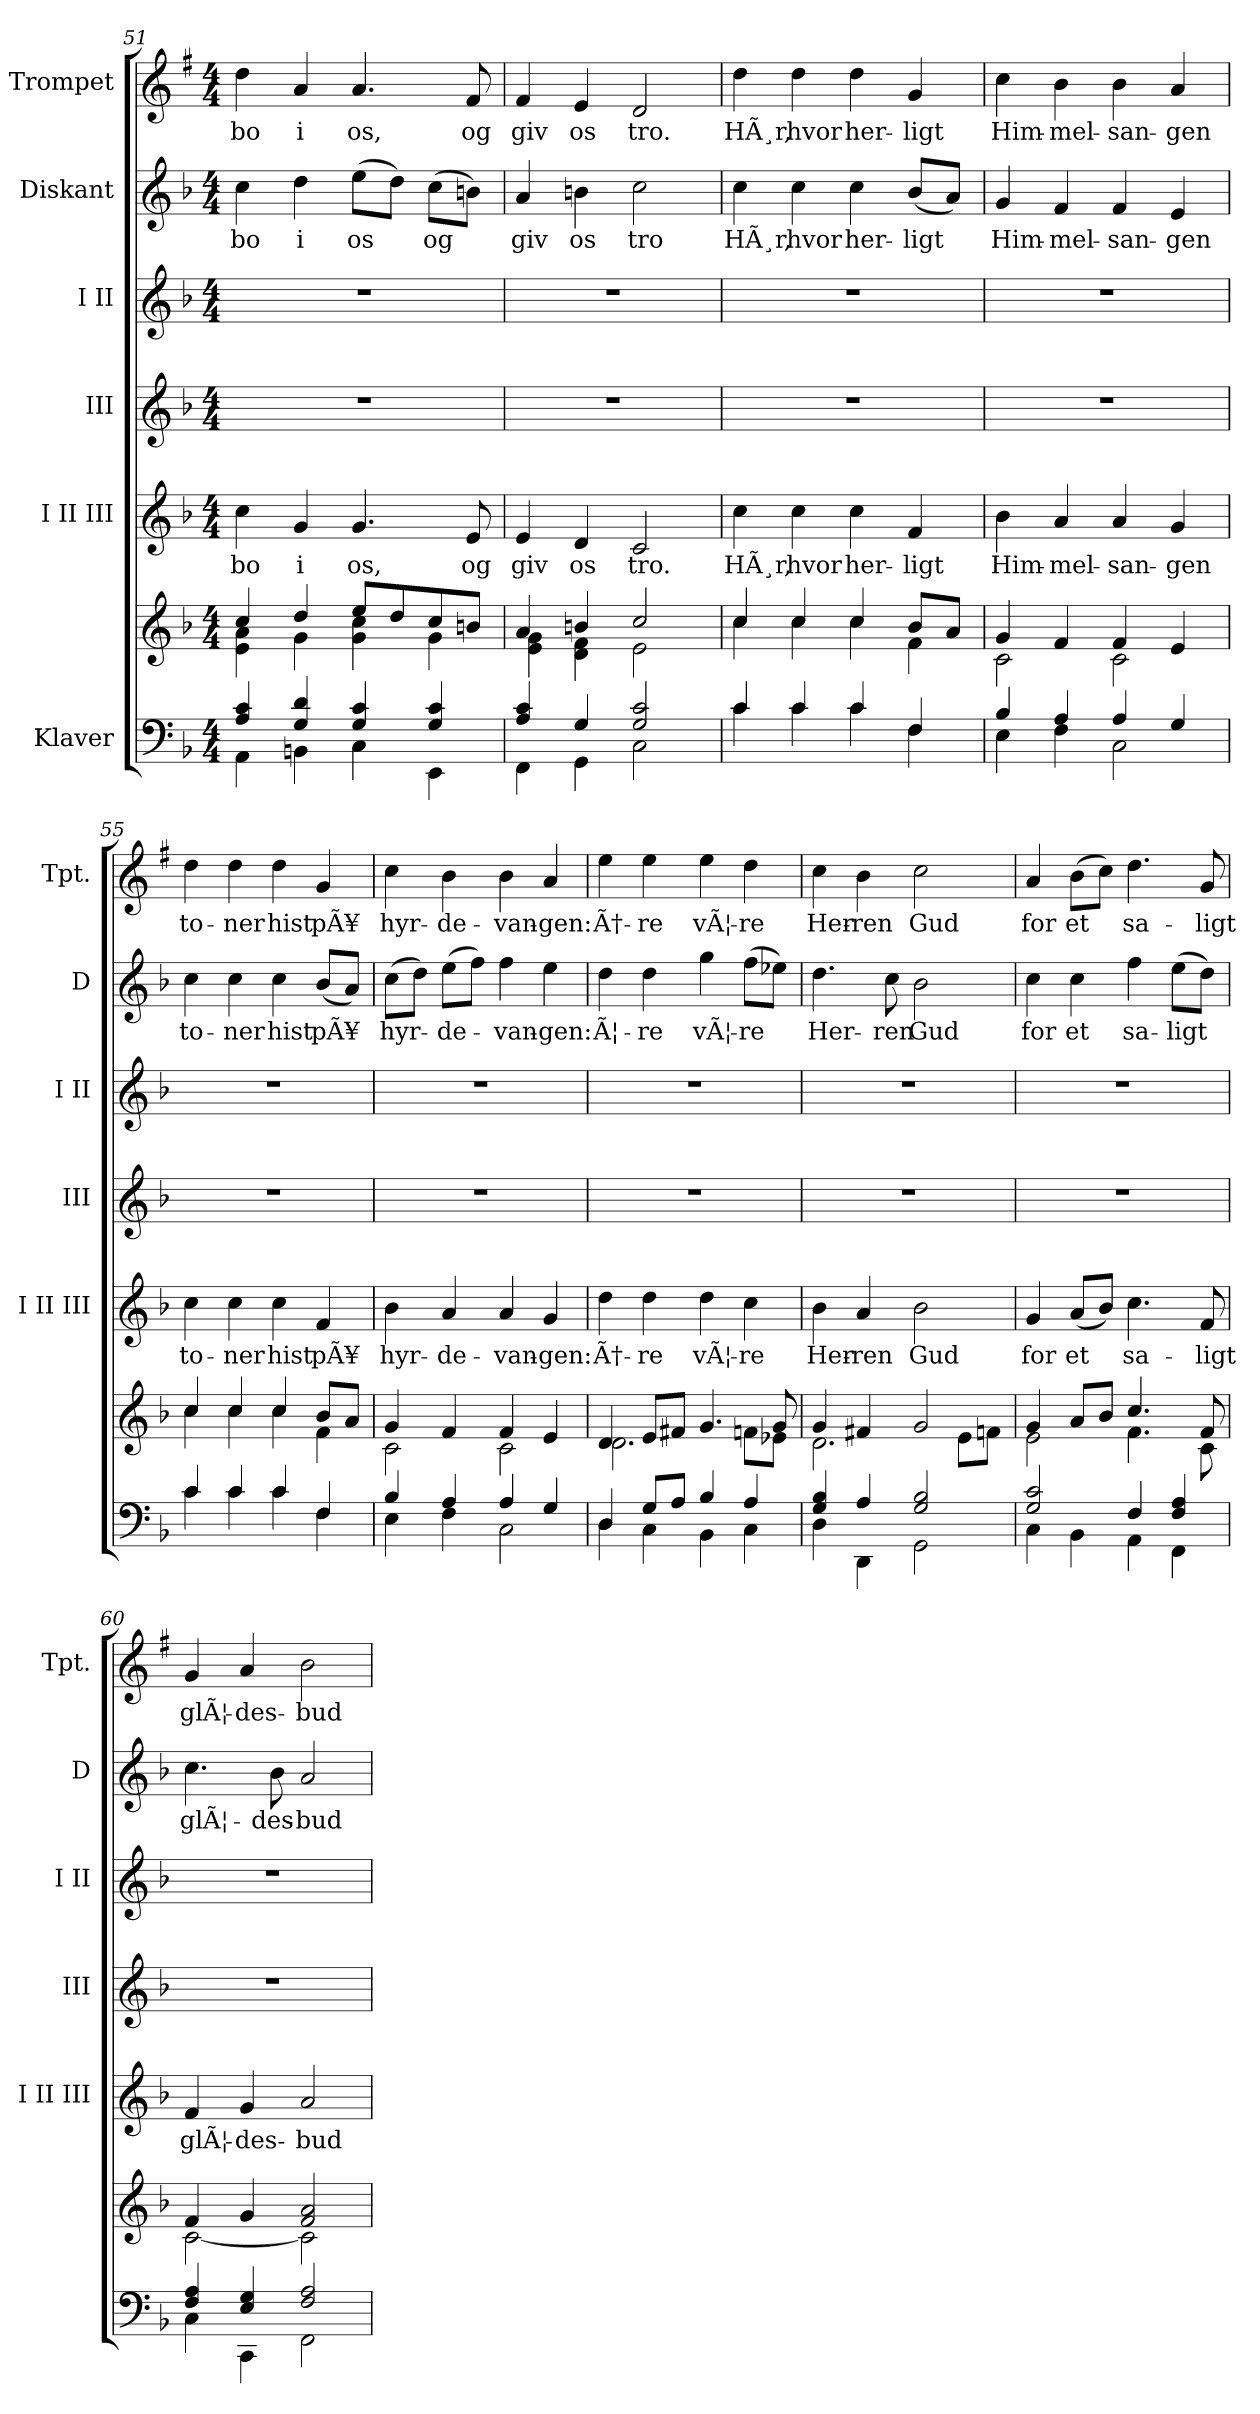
**kern	**kern	**kern	**text	**kern	**kern	**kern	**text	**kern	**text
*part6	*part6	*part5	*part5	*part4	*part3	*part2	*part2	*part1	*part1
*staff7	*staff6	*staff5	*staff5	*staff4	*staff3	*staff2	*staff2	*staff1	*staff1
*I"Klaver	*	*I"I II III	*	*I"III	*I"I II	*I"Diskant	*	*I"Trompet	*
*	*	*I'I II III	*	*I'III	*I'I II	*I'D	*	*I'Tpt.	*
*clefF4	*clefG2	*clefG2	*	*clefG2	*clefG2	*clefG2	*	*clefG2	*
*	*	*	*	*	*	*	*	*ITrd1c2	*
*k[b-]	*k[b-]	*k[b-]	*	*k[b-]	*k[b-]	*k[b-]	*	*k[b-]	*
*M4/4	*M4/4	*M4/4	*	*M4/4	*M4/4	*M4/4	*	*M4/4	*
=51	=51	=51	=51	=51	=51	=51	=51	=51	=51
*^	*^	*	*	*	*	*	*	*	*
4A/ 4c/	4AA\	4cc/	4e\ 4a\	4cc\	bo	1r	1r	4cc\	bo	4cc\	bo
4G/ 4d/	4BBn\	4dd/	4g\	4g/	i	.	.	4dd\	i	4g/	i
4G/ 4c/	4C\	8ee/L	4g\ 4cc\	4.g/	os,	.	.	(>8ee\L	-os	4.g/	os,
.	.	8dd/	.	.	.	.	.	8dd\J)	.	.	.
4G/ 4c/	4EE\	8cc/	4g\	.	.	.	.	(>8cc\L	og	.	.
.	.	8bn/J	.	8e/	og	.	.	8bn\J)	.	8e/	og
=52	=52	=52	=52	=52	=52	=52	=52	=52	=52	=52	=52
4A/ 4c/	4FF\	4a/	4e\ 4g\	4e/	giv	1r	1r	4a/	giv	4e/	giv
4G/	4GG\	4bn/	4d\ 4f\	4d/	os	.	.	4bn\	os	4d/	os
2G/ 2c/	2C\	2cc/	2e\	2c/	tro.	.	.	2cc\	tro	2c/	tro.
=53	=53	=53	=53	=53	=53	=53	=53	=53	=53	=53	=53
4c/	4c\	4cc/	4cc\	4cc\	HÃ¸r,	1r	1r	4cc\	HÃ¸r,	4cc\	HÃ¸r,
4c/	4c\	4cc/	4cc\	4cc\	hvor	.	.	4cc\	hvor	4cc\	hvor
4c/	4c\	4cc/	4cc\	4cc\	her-	.	.	4cc\	her-	4cc\	her-
4F/	4F\	8b-/L	4f\	4f/	-ligt	.	.	(<8b-/L	-ligt	4f/	-ligt
.	.	8a/J	.	.	.	.	.	8a/J)	.	.	.
=54	=54	=54	=54	=54	=54	=54	=54	=54	=54	=54	=54
4B-/	4E\	4g/	2c\	4b-\	Him-	1r	1r	4g/	-Him-	4b-\	Him-
4A/	4F\	4f/	.	4a/	-mel-	.	.	4f/	-mel-	4a\	-mel-
4A/	2C\	4f/	2c\	4a/	-san-	.	.	4f/	-san-	4a\	-san-
4G/	.	4e/	.	4g/	-gen	.	.	4e/	-gen	4g/	-gen
!!LO:LB:g=z
=55	=55	=55	=55	=55	=55	=55	=55	=55	=55	=55	=55
4c/	4c\	4cc/	4cc\	4cc\	to-	1r	1r	4cc\	to-	4cc\	to-
4c/	4c\	4cc/	4cc\	4cc\	-ner	.	.	4cc\	-ner	4cc\	-ner
4c/	4c\	4cc/	4cc\	4cc\	hist	.	.	4cc\	hist	4cc\	hist
4F/	4F\	8b-/L	4f\	4f/	pÃ¥	.	.	(<8b-/L	pÃ¥	4f/	pÃ¥
.	.	8a/J	.	.	.	.	.	8a/J)	.	.	.
=56	=56	=56	=56	=56	=56	=56	=56	=56	=56	=56	=56
4B-/	4E\	4g/	2c\	4b-\	hyr-	1r	1r	(>8cc\L	hyr-	4b-\	hyr-
.	.	.	.	.	.	.	.	8dd\J)	.	.	.
4A/	4F\	4f/	.	4a/	-de-	.	.	(>8ee\L	-de-	4a\	-de-
.	.	.	.	.	.	.	.	8ff\J)	.	.	.
4A/	2C\	4f/	2c\	4a/	-van-	.	.	4ff\	-van-	4a\	-van-
4G/	.	4e/	.	4g/	-gen:	.	.	4ee\	-gen:	4g/	-gen:
=57	=57	=57	=57	=57	=57	=57	=57	=57	=57	=57	=57
4D/	4D\	4d/	2.d\	4dd\	Ã†-	1r	1r	4dd\	Ã¦-	4dd\	Ã†-
8G/L	4C\	8e/L	.	4dd\	-re	.	.	4dd\	-re	4dd\	-re
8A/J	.	8f#X/J	.	.	.	.	.	.	.	.	.
4B-/	4BB-\	4.g/	.	4dd\	vÃ¦-	.	.	4gg\	vÃ¦-	4dd\	vÃ¦-
4A/	4C\	.	8fn\L	4cc\	-re	.	.	(>8ff\L	-re	4cc\	-re
.	.	8g/	8e-X\J	.	.	.	.	8ee-X\J)	.	.	.
=58	=58	=58	=58	=58	=58	=58	=58	=58	=58	=58	=58
4G/ 4B-/	4D\	4g/	2.d\	4b-\	Her-	1r	1r	4.dd\	Her-	4b-\	Her-
4A/	4DD\	4f#X/	.	4a/	-ren	.	.	.	.	4a\	-ren
.	.	.	.	.	.	.	.	8cc\	-ren	.	.
2G/ 2B-/	2GG\	2g/	.	2b-\	Gud	.	.	2b-\	Gud	2b-\	Gud
.	.	.	8e\L	.	.	.	.	.	.	.	.
.	.	.	8fn\J	.	.	.	.	.	.	.	.
=59	=59	=59	=59	=59	=59	=59	=59	=59	=59	=59	=59
2G/ 2c/	4C\	4g/	2e\	4g/	for	1r	1r	4cc\	for	4g/	for
.	4BB-\	8a/L	.	(<8a/L	et	.	.	4cc\	et	(>8a\L	et
.	.	8b-/J	.	8b-/J)	.	.	.	.	.	8b-\J)	.
4F/	4AA\	4.cc/	4.f\	4.cc\	sa-	.	.	4ff\	sa-	4.cc\	sa-
4F/ 4A/	4FF\	.	.	.	.	.	.	(>8ee\L	-ligt	.	.
.	.	8f/	8c\	8f/	-ligt	.	.	8dd\J)	.	8f/	-ligt
!!LO:PB:g=z
=60	=60	=60	=60	=60	=60	=60	=60	=60	=60	=60	=60
4F/ 4A/	4C\	4f/	[2c\	4f/	glÃ¦-	1r	1r	4.cc\	glÃ¦-	4f/	glÃ¦-
4E/ 4G/	4CC\	4g/	.	4g/	-des-	.	.	.	.	4g/	-des-
.	.	.	.	.	.	.	.	8b-\	-des-	.	.
2F/ 2A/	2FF\	2f/ 2a/	2c\]	2a/	-bud	.	.	2a/	-bud	2a\	-bud
*v	*v	*	*	*	*	*	*	*	*	*	*
*	*v	*v	*	*	*	*	*	*	*	*
=	=	=	=	=	=	=	=	=	=
*-	*-	*-	*-	*-	*-	*-	*-	*-	*-
